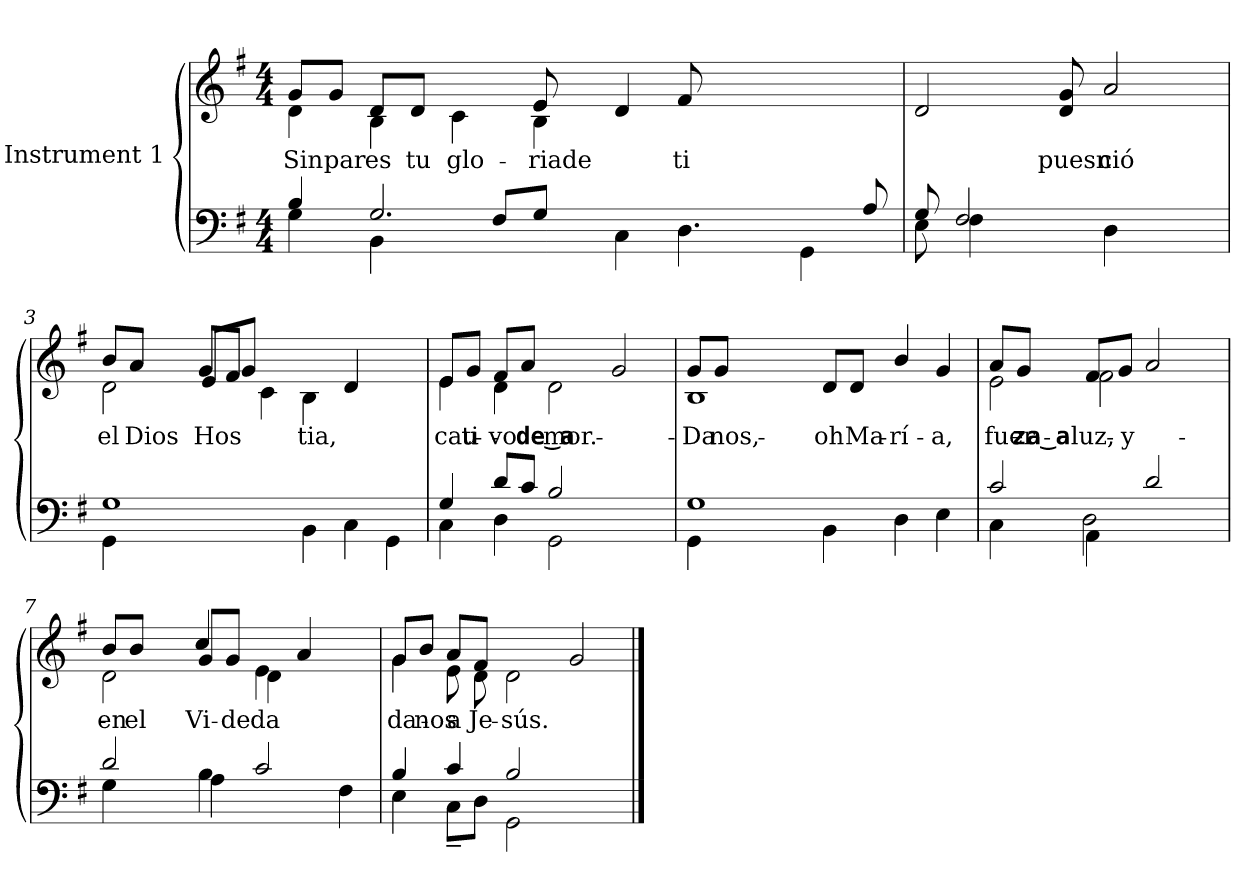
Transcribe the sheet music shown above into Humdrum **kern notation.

**kern	**kern	**text
*part2	*part1	*part1
*staff2	*staff1	*staff1
*I"Instrument 1	*I"Instrument 1	*
!!LO:PB:g=z
*stria5	*stria5	*
*clefF4	*clefG2	*
*k[f#]	*k[f#]	*
*G:	*G:	*
*M4/4	*M4/4	*
=1	=1	=1
*^	*^	*
!	!	!	!	!LO:LY:b:cj
*	*	*	*^	*
4B/	4G\	4d\	8g/L	2.ryy	-Sin
!	!	!	!	!	!LO:LY:b:cj
.	.	.	8g/J	.	par
!	!	!	!	!	!LO:LY:b:cj
2.G/	4BB\	4B\	8d/L	.	es
!	!	!	!	!	!LO:LY:b:cj
.	.	.	8d/J	.	tu
!	!	!	!	!	!LO:LY:b:cj
.	8ryy	4c\	4ryy	.	glo-
.	8F#/L	.	.	.	.
!	!	!	!	!	!LO:LY:b:cj
.	8G/J	4e/	4B\	8e/	riade
.	1ryy	.	.	2ryy	.
4C\	.	4d/	2ryy	.	.
!	!	!	!	!	!LO:LY:b:cj
4.D\	.	8f#/	.	.	ti
.	.	2ryy	.	8ryy	.
.	.	.	8ryy	2ryy	.
4GG\	.	.	4.ryy	.	.
8A/	8ryy	8ryy	.	.	.
*	*	*v	*v	*v	*
=2	=2	=2	=2
8G/	8E\	2d/	.
2F#/	4F#\	.	.
.	4ryy	.	.
!	!	!	!LO:LY:b:cj
.	.	8d/ 8g/	puesn
!	!	!	!LO:LY:b:cj
4D\	2ryy	2a/	ció
4ryy	.	.	.
=3	=3	=3	=3
*	*	*^	*
!	!	!	!	!LO:LY:b:cj
1G	4GG\	2d\	8b/L	el
!	!	!	!	!LO:LY:b:cj
.	.	.	8a/J	Dios
.	1.ryy	.	4ryy	.
!	!	!	!	!LO:LY:b:cj
!	!	!	!	!LO:LY:b:cj
.	.	8g/L	8e/L	Hos-
!	!	!	!	!LO:LY:b:cj
!	!	!	!	!LO:LY:b:cj
.	.	8f#/J	8g/J	-
.	.	4c\	4ryy	.
!	!	!	!	!LO:LY:b:cj
4BB\	.	4B\	2.ryy	tia,
4C\	.	4d/	.	.
4GG\	.	4ryy	.	.
=4	=4	=4	=4	=4
!	!	!	!	!LO:LY:b:cj
4C\	4G/	4e\	8e/L	cau-
!	!	!	!	!LO:LY:b:cj
.	.	.	8g/J	-ti-
!	!	!	!	!LO:LY:b:cj
4D\	8d/L	4d\	8f#/L	vo
!	!	!	!	!LO:LY:b:cj
.	8c/J	.	8a/J	de‿a-
!	!	!	!	!LO:LY:b:cj
2B/	2GG\	2d\	1ryy	-mor.
2ryy	2ryy	2g/	.	.
!!LO:LB:g=z	!!
=5	=5	=5	=5	=5
!	!	!	!	!LO:LY:b:cj
1G	4GG\	1B	8g/L	-Da-
!	!	!	!	!LO:LY:b:cj
.	.	.	8g/J	-nos,
.	1.ryy	.	1.ryy	.
!	!	!	!	!LO:LY:b:cj
4BB\	.	8d/L	.	oh
!	!	!	!	!LO:LY:b:cj
.	.	8d/J	.	Ma-
!	!	!	!	!LO:LY:b:cj
4D\	.	4b/	.	-rí-
!	!	!	!	!LO:LY:b:cj
4E\	.	4g/	.	-a,
=6	=6	=6	=6	=6
!	!	!	!	!LO:LY:b:cj
2c/	4C\	2e\	8a/L	fuer-
!	!	!	!	!LO:LY:b:cj
.	.	.	8g/J	-za‿a-
.	4ryy	.	4ryy	.
!	!	!	!	!LO:LY:b:cj
!	!	!	!	!LO:LY:b:cj
4AA\	2D\	8f#/L	2f#\	luz,
!	!	!	!	!LO:LY:b:cj
.	.	8g/J	.	y
2d/	.	2a/	.	.
.	4ryy	.	4ryy	.
=7	=7	=7	=7	=7
!	!	!	!	!LO:LY:b:cj
2d/	4G\	2d\	8b/L	en
!	!	!	!	!LO:LY:b:cj
.	.	.	8b/J	el
.	4ryy	.	4ryy	.
!	!	!	!	!LO:LY:b:cj
!	!	!	!	!LO:LY:b:cj
4B\	4A\	8g/L	4cc/	Vi-
!	!	!	!	!LO:LY:b:cj
.	.	8g/J	.	de
!	!	!	!	!LO:LY:b:cj
2c/	2.ryy	4e\	4d\	-da
.	.	4a/	4ryy	.
4F#\	.	4ryy	4ryy	.
=8	=8	=8	=8	=8
!	!	!	!	!LO:LY:b:cj
4E\	4B/	4g\	8g/L	da-
!	!	!	!	!LO:LY:b:cj
.	.	.	8b/J	-nos
!	!	!	!	!LO:LY:b:cj
4c/	8C~>\L	8e\	8a/L	a
!	!	!	!	!LO:LY:b:cj
.	8D\J	8d\	8f#/J	Je-
!	!	!	!	!LO:LY:b:cj
2B/	2GG\	2d\	1ryy	sús.
2ryy	2ryy	2g/	.	.
*v	*v	*	*	*
*	*v	*v	*
==	==	==
*-	*-	*-
